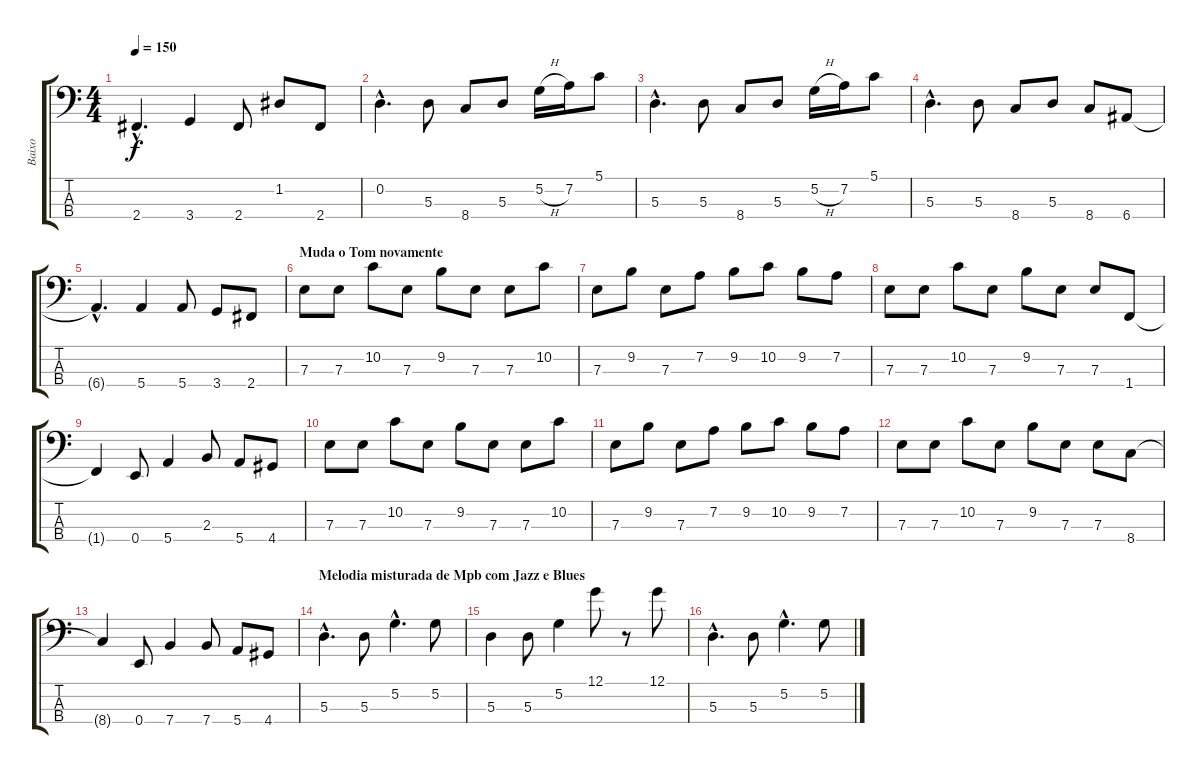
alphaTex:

\track ("Baixo" "Baixo") {instrument electricbasspick}
\staff {score tabs}
\tuning (G2 D2 A1 E1) {hide}
\ts (4 4)
\tempo 150
\clef f4
\ks c
2.4{hac t}.4{d dy f} 3.4.4 2.4.8 1.2.8 2.4.8 |
0.2{hac}.4{d} 5.3.8 8.4.8 5.3.8 5.2{h}.16 7.2.16 5.1.8 |
5.3{hac}.4{d} 5.3.8 8.4.8 5.3.8 5.2{h}.16 7.2.16 5.1.8 |
5.3{hac}.4{d} 5.3.8 8.4.8 5.3.8 8.4.8 6.4.8 |
6.4{hac t}.4{d} 5.4.4 5.4.8 3.4.8 2.4.8 |
\section ("" "Muda o Tom novamente")
7.3.8 7.3.8 10.2.8 7.3.8 9.2.8 7.3.8 7.3.8 10.2.8 |
7.3.8 9.2.8 7.3.8 7.2.8 9.2.8 10.2.8 9.2.8 7.2.8 |
7.3.8 7.3.8 10.2.8 7.3.8 9.2.8 7.3.8 7.3.8 1.4.8 |
1.4{t}.4 0.4.8 5.4.4 2.3.8 5.4.8 4.4.8 |
7.3.8 7.3.8 10.2.8 7.3.8 9.2.8 7.3.8 7.3.8 10.2.8 |
7.3.8 9.2.8 7.3.8 7.2.8 9.2.8 10.2.8 9.2.8 7.2.8 |
7.3.8 7.3.8 10.2.8 7.3.8 9.2.8 7.3.8 7.3.8 8.4.8 |
8.4{t}.4 0.4.8 7.4.4 7.4.8 5.4.8 4.4.8 |
\section ("" "Melodia misturada de Mpb com Jazz e Blues")
5.3{hac}.4{d} 5.3.8 5.2{hac}.4{d} 5.2.8 |
5.3.4 5.3.8 5.2.4 12.1.8 r.8 12.1.8 |
5.3{hac}.4{d} 5.3.8 5.2{hac}.4{d} 5.2.8
